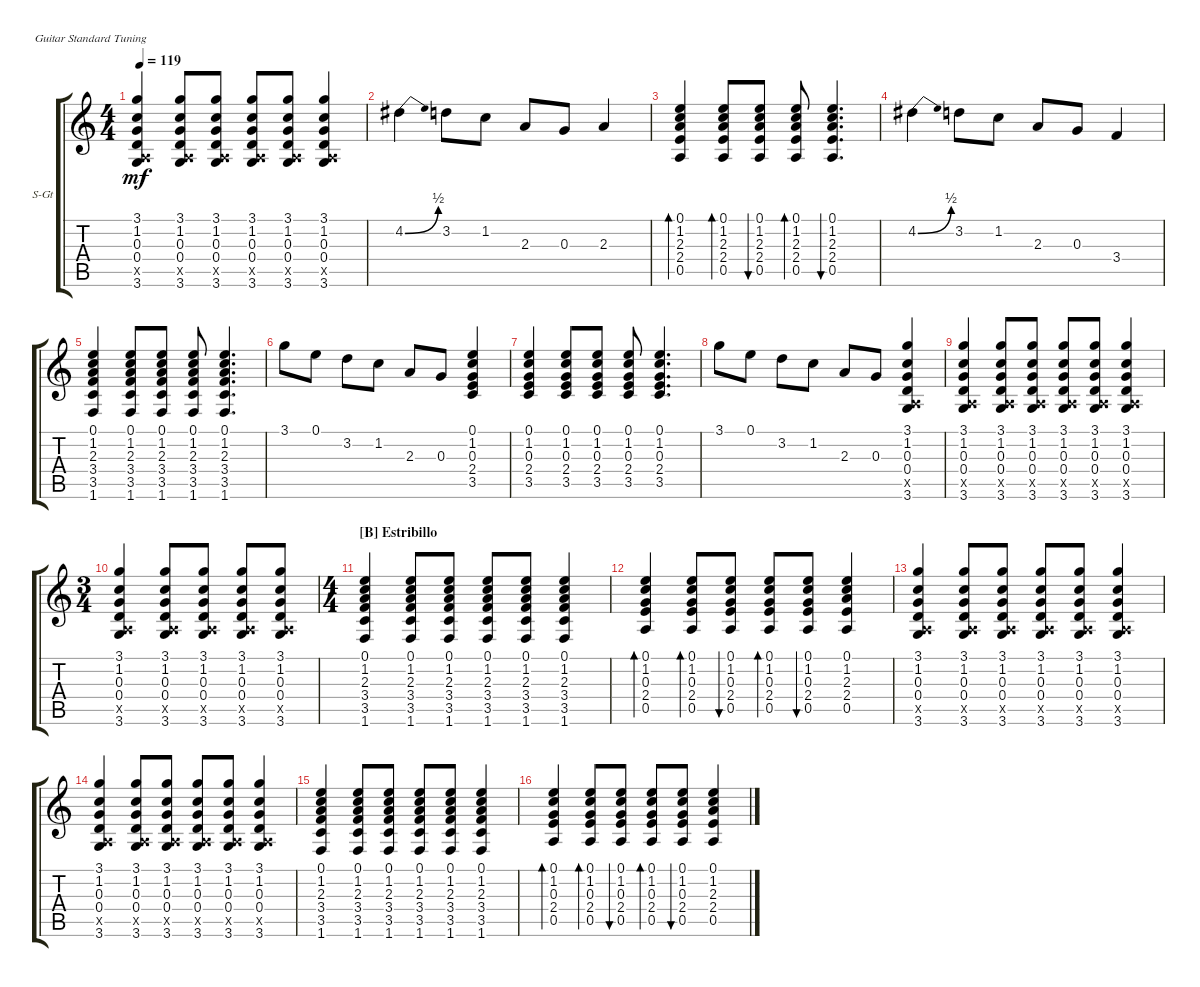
\defaultSystemsLayout 4
\bracketExtendMode groupsimilarinstruments
\firstSystemTrackNameOrientation horizontal
\otherSystemsTrackNameOrientation horizontal
\track ("Steel Guitar" "S-Gt") {instrument acousticguitarsteel}
\staff {score tabs}
\tuning (E4 B3 G3 D3 A2 E2)
\ts (4 4)
\tempo 119
\clef g2
\ks c
(3.1 1.2 0.3 0.4 3.6 0.5{x}).4{dy mf} (3.1 1.2 0.3 0.4 3.6 0.5{x}).8 (3.1 1.2 0.3 0.4 3.6 0.5{x}).8 (3.1 1.2 0.3 0.4 3.6 0.5{x}).8 (3.1 1.2 0.3 0.4 3.6 0.5{x}).8 (3.1 1.2 0.3 0.4 3.6 0.5{x}).4 |
4.2{be (bend 0 0 13.2 2)}.4 3.2.8 1.2.8 2.3.8 0.3.8 2.3.4 |
(0.5 2.4 2.3 1.2 0.1).4{bd 30} (0.1 1.2 2.3 2.4 0.5).8{bd 30} (0.5 2.4 2.3 1.2 0.1).8{bu 30} (0.1 1.2 2.3 2.4 0.5).8{bd 30} (0.1 1.2 2.3 2.4 0.5).4{d bu 30} |
4.2{be (bend 0 0 15 2)}.4 3.2.8 1.2.8 2.3.8 0.3.8 3.4.4 |
(0.1 1.2 2.3 3.4 3.5 1.6).4 (1.6 0.1 1.2 2.3 3.4 3.5).8 (1.6 0.1 1.2 2.3 3.4 3.5).8 (1.6 0.1 1.2 2.3 3.4 3.5).8 (1.6 0.1 1.2 2.3 3.4 3.5).4{d} |
3.1.8 0.1.8 3.2.8 1.2.8 2.3.8 0.3.8 (0.1 1.2 0.3 2.4 3.5).4 |
(0.1 1.2 0.3 2.4 3.5).4 (3.5 2.4 0.3 1.2 0.1).8 (0.1 1.2 0.3 2.4 3.5).8 (3.5 2.4 0.3 1.2 0.1).8 (0.1 1.2 0.3 2.4 3.5).4{d} |
3.1.8 0.1.8 3.2.8 1.2.8 2.3.8 0.3.8 (3.1 1.2 0.3 0.4 0.5{x} 3.6).4 |
(3.1 1.2 0.3 0.4 3.6 0.5{x}).4 (3.1 1.2 0.3 0.4 3.6 0.5{x}).8 (3.1 1.2 0.3 0.4 3.6 0.5{x}).8 (3.1 1.2 0.3 0.4 3.6 0.5{x}).8 (3.1 1.2 0.3 0.4 3.6 0.5{x}).8 (3.1 1.2 0.3 0.4 3.6 0.5{x}).4 |
\ts (3 4)
(3.1 1.2 0.3 0.4 3.6 0.5{x}).4 (3.1 1.2 0.3 0.4 3.6 0.5{x}).8 (3.1 1.2 0.3 0.4 3.6 0.5{x}).8 (3.1 1.2 0.3 0.4 3.6 0.5{x}).8 (3.1 1.2 0.3 0.4 3.6 0.5{x}).8 |
\ts (4 4)
\section ("B" "Estribillo")
(0.1 1.2 2.3 3.4 3.5 1.6).4 (1.6 0.1 1.2 2.3 3.4 3.5).8 (1.6 0.1 1.2 2.3 3.4 3.5).8 (1.6 0.1 1.2 2.3 3.4 3.5).8 (1.6 0.1 1.2 2.3 3.4 3.5).8 (3.5 1.6 3.4 2.3 1.2 0.1).4 |
(0.5 2.4 0.3 1.2 0.1).4{bd 30} (0.1 1.2 0.3 2.4 0.5).8{bd 30} (0.5 2.4 0.3 1.2 0.1).8{bu 30} (0.1 1.2 0.3 2.4 0.5).8{bd 30} (0.1 1.2 0.3 2.4 0.5).8{bu 30} (0.1 1.2 2.3 2.4 0.5).4 |
(3.1 1.2 0.3 0.4 3.6 0.5{x}).4 (3.1 1.2 0.3 0.4 3.6 0.5{x}).8 (3.1 1.2 0.3 0.4 3.6 0.5{x}).8 (3.1 1.2 0.3 0.4 3.6 0.5{x}).8 (3.1 1.2 0.3 0.4 3.6 0.5{x}).8 (3.1 1.2 0.3 0.4 3.6 0.5{x}).4 |
(3.1 1.2 0.3 0.4 3.6 0.5{x}).4 (3.1 1.2 0.3 0.4 3.6 0.5{x}).8 (3.1 1.2 0.3 0.4 3.6 0.5{x}).8 (3.1 1.2 0.3 0.4 3.6 0.5{x}).8 (3.1 1.2 0.3 0.4 3.6 0.5{x}).8 (3.1 1.2 0.3 0.4 3.6 0.5{x}).4 |
(0.1 1.2 2.3 3.4 3.5 1.6).4 (1.6 0.1 1.2 2.3 3.4 3.5).8 (1.6 0.1 1.2 2.3 3.4 3.5).8 (1.6 0.1 1.2 2.3 3.4 3.5).8 (1.6 0.1 1.2 2.3 3.4 3.5).8 (3.5 1.6 3.4 2.3 1.2 0.1).4 |
(0.5 2.4 0.3 1.2 0.1).4{bd 30} (0.1 1.2 0.3 2.4 0.5).8{bd 30} (0.5 2.4 0.3 1.2 0.1).8{bu 30} (0.1 1.2 0.3 2.4 0.5).8{bd 30} (0.1 1.2 0.3 2.4 0.5).8{bu 30} (0.1 1.2 2.3 2.4 0.5).4
